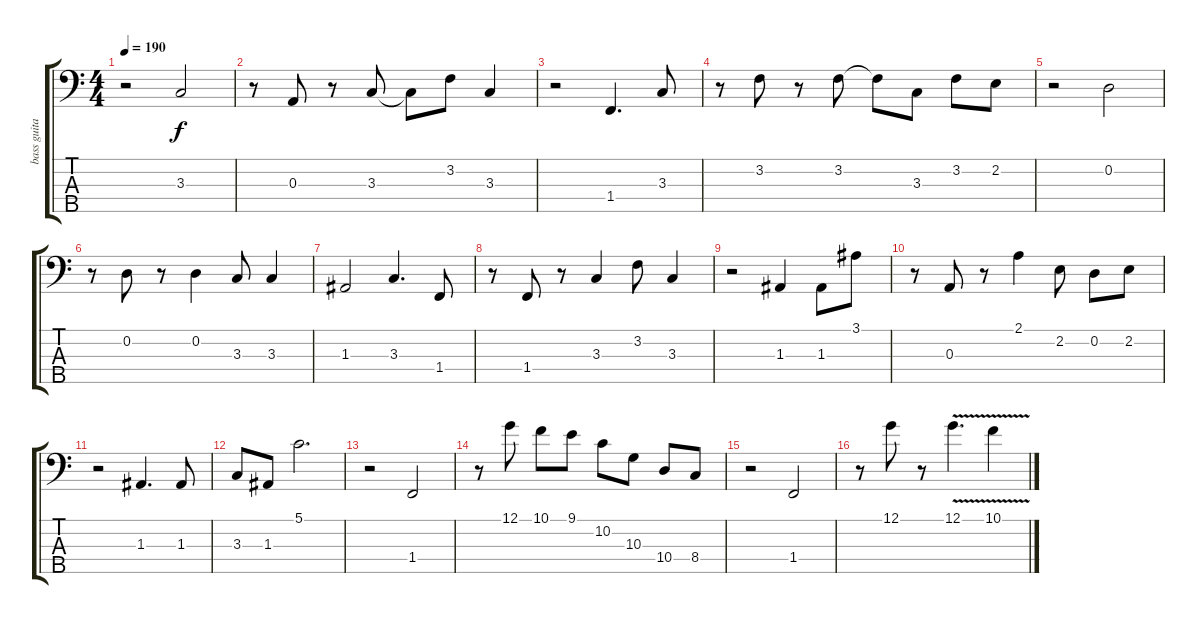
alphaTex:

\track ("bass guitar" "bass guita") {instrument electricbassfinger}
\staff {score tabs}
\tuning (G2 D2 A1 E1 B0) {hide}
\ts (4 4)
\tempo 190
\clef f4
\ks c
r.2{dy f} 3.3.2 |
r.8 0.3.8 r.8 3.3.8 3.3{t}.8 3.2.8 3.3.4 |
r.2 1.4.4{d} 3.3.8 |
r.8 3.2.8 r.8 3.2.8 3.2{t}.8 3.3.8 3.2.8 2.2.8 |
r.2 0.2.2 |
r.8 0.2.8 r.8 0.2.4 3.3.8 3.3.4 |
1.3.2 3.3.4{d} 1.4.8 |
r.8 1.4.8 r.8 3.3.4 3.2.8 3.3.4 |
r.2 1.3.4 1.3.8 3.1.8 |
r.8 0.3.8 r.8 2.1.4 2.2.8 0.2.8 2.2.8 |
r.2 1.3.4{d} 1.3.8 |
3.3.8 1.3.8 5.1.2{d} |
r.2 1.4.2 |
r.8 12.1.8 10.1.8 9.1.8 10.2.8 10.3.8 10.4.8 8.4.8 |
r.2 1.4.2 |
r.8 12.1.8 r.8 12.1{v}.4{d} 10.1{v}.4
